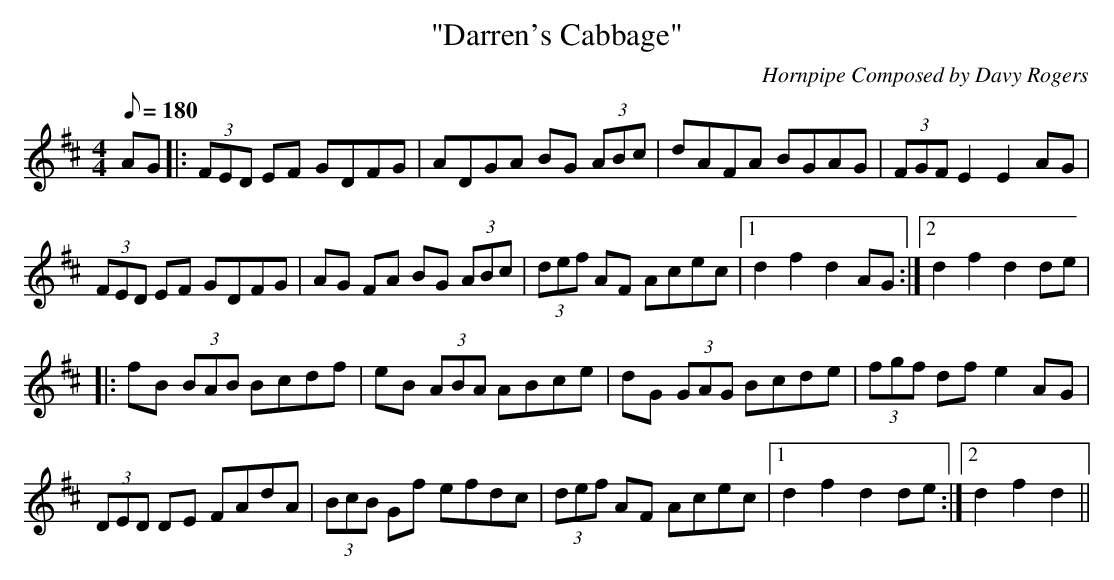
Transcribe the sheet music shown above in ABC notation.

X:1
T:"Darren's Cabbage"
C:Hornpipe Composed by Davy Rogers
L:1/8
Q:180
K:D
M:4/4
AG |:(3FED EF GDFG | ADGA BG (3ABc | dAFA BGAG | (3FGF E2 E2AG |
(3FED EF GDFG |AG FA BG (3ABc | (3def AF Acec |1 d2 f2 d2 AG :|2 d2 f2 d2 de |
|: fB (3BAB Bcdf |eB (3ABA ABce | dG (3GAG Bcde | (3fgf df e2AG |
(3DED DE FAdA |(3BcB Gf efdc |(3def AF Acec |1 d2 f2 d2 de :|2 d2 f2 d2 ||
